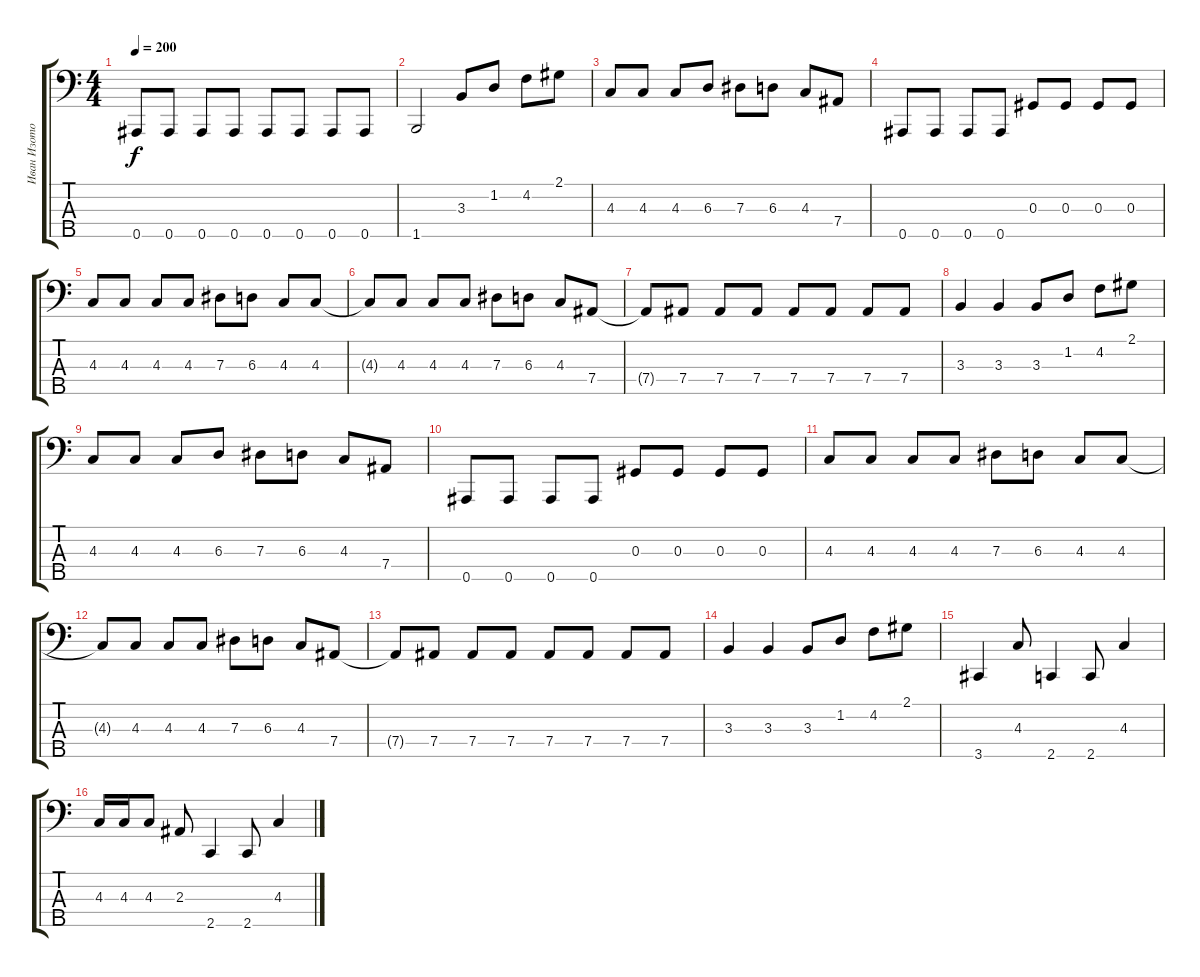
\track ("Иван Изотов" "Иван Изото") {instrument electricbasspick}
\staff {score tabs}
\tuning (Gb2 Db2 Ab1 Eb1 Bb0) {hide}
\ts (4 4)
\tempo 200
\clef f4
\ks c
0.5{t}.8{dy f} 0.5.8 0.5.8 0.5.8 0.5.8 0.5.8 0.5.8 0.5.8 |
1.5.2 3.3.8 1.2.8 4.2.8 2.1.8 |
4.3.8 4.3.8 4.3.8 6.3.8 7.3.8 6.3.8 4.3.8 7.4.8 |
0.5.8 0.5.8 0.5.8 0.5.8 0.3.8 0.3.8 0.3.8 0.3.8 |
4.3.8 4.3.8 4.3.8 4.3.8 7.3.8 6.3.8 4.3.8 4.3.8 |
4.3{t}.8 4.3.8 4.3.8 4.3.8 7.3.8 6.3.8 4.3.8 7.4.8 |
7.4{t}.8 7.4.8 7.4.8 7.4.8 7.4.8 7.4.8 7.4.8 7.4.8 |
3.3.4 3.3.4 3.3.8 1.2.8 4.2.8 2.1.8 |
4.3.8 4.3.8 4.3.8 6.3.8 7.3.8 6.3.8 4.3.8 7.4.8 |
0.5.8 0.5.8 0.5.8 0.5.8 0.3.8 0.3.8 0.3.8 0.3.8 |
4.3.8 4.3.8 4.3.8 4.3.8 7.3.8 6.3.8 4.3.8 4.3.8 |
4.3{t}.8 4.3.8 4.3.8 4.3.8 7.3.8 6.3.8 4.3.8 7.4.8 |
7.4{t}.8 7.4.8 7.4.8 7.4.8 7.4.8 7.4.8 7.4.8 7.4.8 |
3.3.4 3.3.4 3.3.8 1.2.8 4.2.8 2.1.8 |
3.5.4 4.3.8 2.5.4 2.5.8 4.3.4 |
4.3.16 4.3.16 4.3.8 2.3.8 2.5.4 2.5.8 4.3.4
